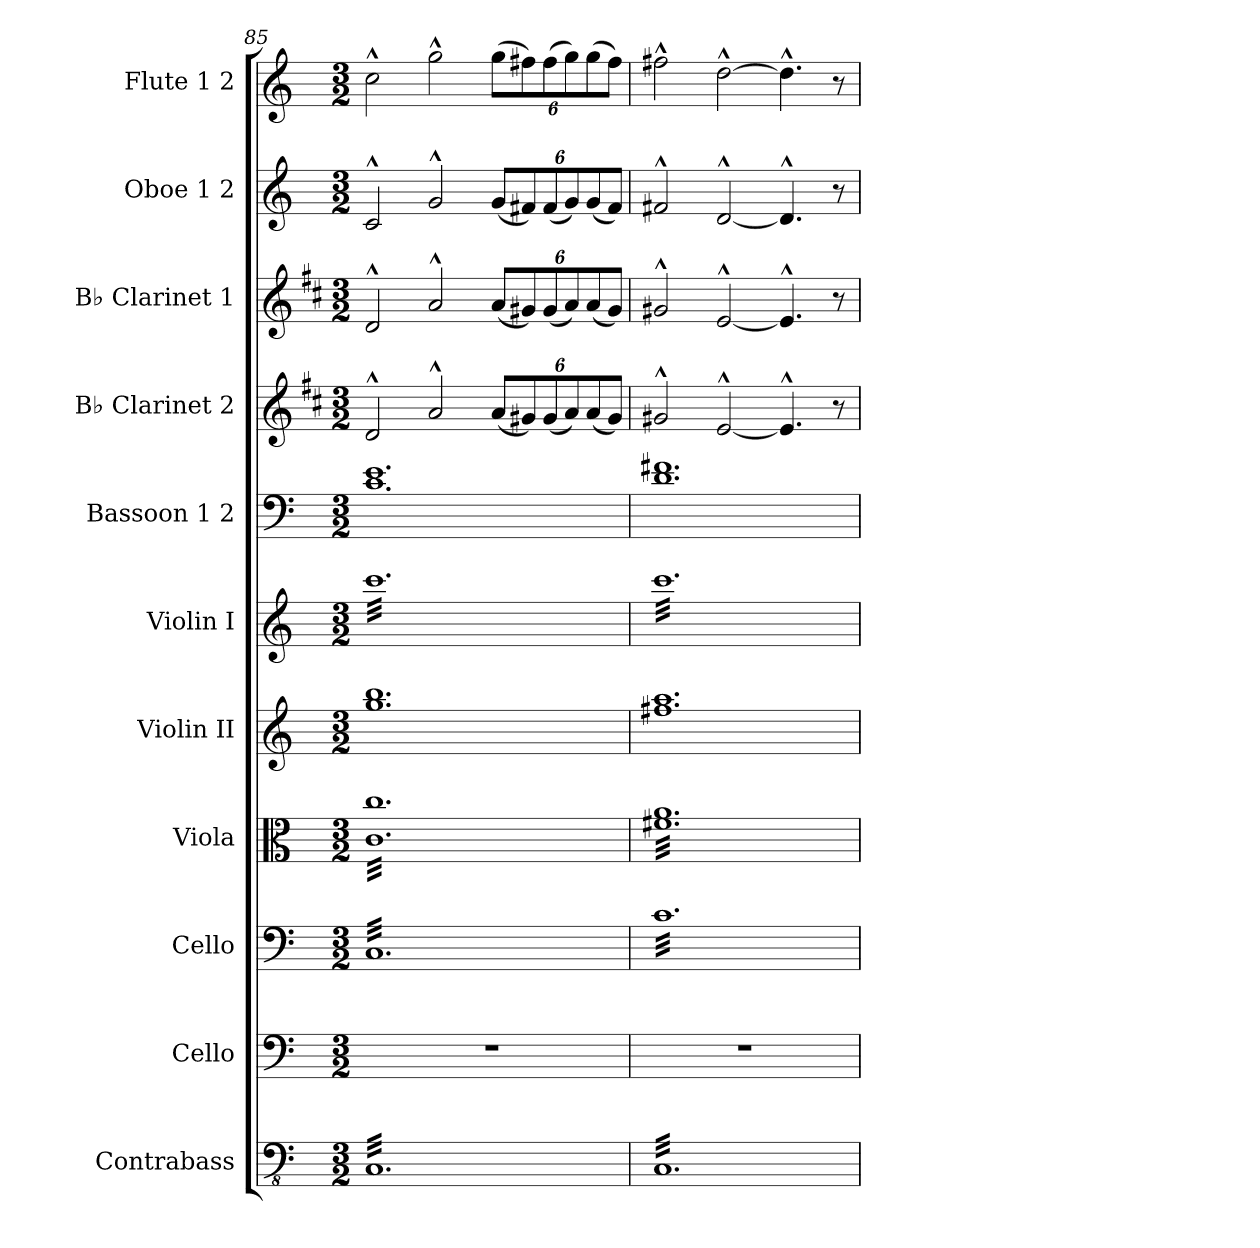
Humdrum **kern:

**kern	**kern	**kern	**kern	**kern	**kern	**kern	**kern	**kern	**kern	**kern
*part11	*part10	*part9	*part8	*part7	*part6	*part5	*part4	*part3	*part2	*part1
*staff11	*staff10	*staff9	*staff8	*staff7	*staff6	*staff5	*staff4	*staff3	*staff2	*staff1
*I"Contrabass	*I"Cello	*I"Cello	*I"Viola	*I"Violin II	*I"Violin I	*I"Bassoon 1               2	*I"B♭ Clarinet 2	*I"B♭ Clarinet 1	*I"Oboe 1           2	*I"Flute 1          2
*I'Cbs.	*I'Cl.	*I'Cl.	*I'Vla.	*I'Vln. 2	*I'Vln. I	*I'Bsn.	*I'Cl. 2	*I'Cl. 1	*I'Ob.	*I'Fl.
*clefFv4	*clefF4	*clefF4	*clefC3	*clefG2	*clefG2	*clefF4	*clefG2	*clefG2	*clefG2	*clefG2
*	*	*	*	*	*	*	*ITrd1c2	*ITrd1c2	*	*
*k[]	*k[]	*k[]	*k[]	*k[]	*k[]	*k[]	*k[]	*k[]	*k[]	*k[]
*M3/2	*M3/2	*M3/2	*M3/2	*M3/2	*M3/2	*M3/2	*M3/2	*M3/2	*M3/2	*M3/2
=85	=85	=85	=85	=85	=85	=85	=85	=85	=85	=85
*	*	*	*	*	*	*^	*	*	*	*
*tremolo	*	*	*	*	*	*	*	*	*	*	*
*	*	*tremolo	*	*	*	*	*	*	*	*	*
*	*	*	*tremolo	*	*	*	*	*	*	*	*
*	*	*	*	*	*tremolo	*	*	*	*	*	*
32CCLLL	1.r	32CLLL	32c 32ccLLL	1.gg 1.bb	32cccLLL	1.e	1.c	2c^^/	2c^^/	2c^^/	2cc^^\
32CC	.	32C	32c 32cc	.	32ccc	.	.	.	.	.	.
32CC	.	32C	32c 32cc	.	32ccc	.	.	.	.	.	.
32CC	.	32C	32c 32cc	.	32ccc	.	.	.	.	.	.
32CC	.	32C	32c 32cc	.	32ccc	.	.	.	.	.	.
32CC	.	32C	32c 32cc	.	32ccc	.	.	.	.	.	.
32CC	.	32C	32c 32cc	.	32ccc	.	.	.	.	.	.
32CC	.	32C	32c 32cc	.	32ccc	.	.	.	.	.	.
32CC	.	32C	32c 32cc	.	32ccc	.	.	.	.	.	.
32CC	.	32C	32c 32cc	.	32ccc	.	.	.	.	.	.
32CC	.	32C	32c 32cc	.	32ccc	.	.	.	.	.	.
32CC	.	32C	32c 32cc	.	32ccc	.	.	.	.	.	.
32CC	.	32C	32c 32cc	.	32ccc	.	.	.	.	.	.
32CC	.	32C	32c 32cc	.	32ccc	.	.	.	.	.	.
32CC	.	32C	32c 32cc	.	32ccc	.	.	.	.	.	.
32CC	.	32C	32c 32cc	.	32ccc	.	.	.	.	.	.
32CC	.	32C	32c 32cc	.	32ccc	.	.	2g^^/	2g^^/	2g^^/	2gg^^\
32CC	.	32C	32c 32cc	.	32ccc	.	.	.	.	.	.
32CC	.	32C	32c 32cc	.	32ccc	.	.	.	.	.	.
32CC	.	32C	32c 32cc	.	32ccc	.	.	.	.	.	.
32CC	.	32C	32c 32cc	.	32ccc	.	.	.	.	.	.
32CC	.	32C	32c 32cc	.	32ccc	.	.	.	.	.	.
32CC	.	32C	32c 32cc	.	32ccc	.	.	.	.	.	.
32CC	.	32C	32c 32cc	.	32ccc	.	.	.	.	.	.
32CC	.	32C	32c 32cc	.	32ccc	.	.	.	.	.	.
32CC	.	32C	32c 32cc	.	32ccc	.	.	.	.	.	.
32CC	.	32C	32c 32cc	.	32ccc	.	.	.	.	.	.
32CC	.	32C	32c 32cc	.	32ccc	.	.	.	.	.	.
32CC	.	32C	32c 32cc	.	32ccc	.	.	.	.	.	.
32CC	.	32C	32c 32cc	.	32ccc	.	.	.	.	.	.
32CC	.	32C	32c 32cc	.	32ccc	.	.	.	.	.	.
32CC	.	32C	32c 32cc	.	32ccc	.	.	.	.	.	.
*	*	*	*	*	*	*	*	*Xbrackettup	*Xbrackettup	*Xbrackettup	*Xbrackettup
32CC	.	32C	32c 32cc	.	32ccc	.	.	(12g/L	(12g/L	(12g/L	(12gg\L
32CC	.	32C	32c 32cc	.	32ccc	.	.	.	.	.	.
32CC	.	32C	32c 32cc	.	32ccc	.	.	.	.	.	.
.	.	.	.	.	.	.	.	12f#X/)	12f#X/)	12f#X/)	12ff#X\)
32CC	.	32C	32c 32cc	.	32ccc	.	.	.	.	.	.
32CC	.	32C	32c 32cc	.	32ccc	.	.	.	.	.	.
32CC	.	32C	32c 32cc	.	32ccc	.	.	.	.	.	.
.	.	.	.	.	.	.	.	(12f#/	(12f#/	(12f#/	(12ff#\
32CC	.	32C	32c 32cc	.	32ccc	.	.	.	.	.	.
32CC	.	32C	32c 32cc	.	32ccc	.	.	.	.	.	.
32CC	.	32C	32c 32cc	.	32ccc	.	.	12g/)	12g/)	12g/)	12gg\)
32CC	.	32C	32c 32cc	.	32ccc	.	.	.	.	.	.
32CC	.	32C	32c 32cc	.	32ccc	.	.	.	.	.	.
.	.	.	.	.	.	.	.	(12g/	(12g/	(12g/	(12gg\
32CC	.	32C	32c 32cc	.	32ccc	.	.	.	.	.	.
32CC	.	32C	32c 32cc	.	32ccc	.	.	.	.	.	.
32CC	.	32C	32c 32cc	.	32ccc	.	.	.	.	.	.
.	.	.	.	.	.	.	.	12f#/J)	12f#/J)	12f#/J)	12ff#\J)
32CC	.	32C	32c 32cc	.	32ccc	.	.	.	.	.	.
32CCJJJ	.	32CJJJ	32c 32ccJJJ	.	32cccJJJ	.	.	.	.	.	.
=86	=86	=86	=86	=86	=86	=86	=86	=86	=86	=86	=86
32CCLLL	1.r	32cLLL	32f#X 32aLLL	1.ff#X 1.aa	32cccLLL	1.f#X	1.d	2f#X^^/	2f#X^^/	2f#X^^/	2ff#X^^\
32CC	.	32c	32f#X 32a	.	32ccc	.	.	.	.	.	.
32CC	.	32c	32f#X 32a	.	32ccc	.	.	.	.	.	.
32CC	.	32c	32f#X 32a	.	32ccc	.	.	.	.	.	.
32CC	.	32c	32f#X 32a	.	32ccc	.	.	.	.	.	.
32CC	.	32c	32f#X 32a	.	32ccc	.	.	.	.	.	.
32CC	.	32c	32f#X 32a	.	32ccc	.	.	.	.	.	.
32CC	.	32c	32f#X 32a	.	32ccc	.	.	.	.	.	.
32CC	.	32c	32f#X 32a	.	32ccc	.	.	.	.	.	.
32CC	.	32c	32f#X 32a	.	32ccc	.	.	.	.	.	.
32CC	.	32c	32f#X 32a	.	32ccc	.	.	.	.	.	.
32CC	.	32c	32f#X 32a	.	32ccc	.	.	.	.	.	.
32CC	.	32c	32f#X 32a	.	32ccc	.	.	.	.	.	.
32CC	.	32c	32f#X 32a	.	32ccc	.	.	.	.	.	.
32CC	.	32c	32f#X 32a	.	32ccc	.	.	.	.	.	.
32CC	.	32c	32f#X 32a	.	32ccc	.	.	.	.	.	.
32CC	.	32c	32f#X 32a	.	32ccc	.	.	[2d^^/	[2d^^/	[2d^^/	[2dd^^\
32CC	.	32c	32f#X 32a	.	32ccc	.	.	.	.	.	.
32CC	.	32c	32f#X 32a	.	32ccc	.	.	.	.	.	.
32CC	.	32c	32f#X 32a	.	32ccc	.	.	.	.	.	.
32CC	.	32c	32f#X 32a	.	32ccc	.	.	.	.	.	.
32CC	.	32c	32f#X 32a	.	32ccc	.	.	.	.	.	.
32CC	.	32c	32f#X 32a	.	32ccc	.	.	.	.	.	.
32CC	.	32c	32f#X 32a	.	32ccc	.	.	.	.	.	.
32CC	.	32c	32f#X 32a	.	32ccc	.	.	.	.	.	.
32CC	.	32c	32f#X 32a	.	32ccc	.	.	.	.	.	.
32CC	.	32c	32f#X 32a	.	32ccc	.	.	.	.	.	.
32CC	.	32c	32f#X 32a	.	32ccc	.	.	.	.	.	.
32CC	.	32c	32f#X 32a	.	32ccc	.	.	.	.	.	.
32CC	.	32c	32f#X 32a	.	32ccc	.	.	.	.	.	.
32CC	.	32c	32f#X 32a	.	32ccc	.	.	.	.	.	.
32CC	.	32c	32f#X 32a	.	32ccc	.	.	.	.	.	.
32CC	.	32c	32f#X 32a	.	32ccc	.	.	4.d^^/]	4.d^^/]	4.d^^/]	4.dd^^\]
32CC	.	32c	32f#X 32a	.	32ccc	.	.	.	.	.	.
32CC	.	32c	32f#X 32a	.	32ccc	.	.	.	.	.	.
32CC	.	32c	32f#X 32a	.	32ccc	.	.	.	.	.	.
32CC	.	32c	32f#X 32a	.	32ccc	.	.	.	.	.	.
32CC	.	32c	32f#X 32a	.	32ccc	.	.	.	.	.	.
32CC	.	32c	32f#X 32a	.	32ccc	.	.	.	.	.	.
32CC	.	32c	32f#X 32a	.	32ccc	.	.	.	.	.	.
32CC	.	32c	32f#X 32a	.	32ccc	.	.	.	.	.	.
32CC	.	32c	32f#X 32a	.	32ccc	.	.	.	.	.	.
32CC	.	32c	32f#X 32a	.	32ccc	.	.	.	.	.	.
32CC	.	32c	32f#X 32a	.	32ccc	.	.	.	.	.	.
32CC	.	32c	32f#X 32a	.	32ccc	.	.	8r	8r	8r	8r
32CC	.	32c	32f#X 32a	.	32ccc	.	.	.	.	.	.
32CC	.	32c	32f#X 32a	.	32ccc	.	.	.	.	.	.
32CCJJJ	.	32cJJJ	32f#X 32aJJJ	.	32cccJJJ	.	.	.	.	.	.
*	*	*	*	*	*Xtremolo	*	*	*	*	*	*
*	*	*	*Xtremolo	*	*	*	*	*	*	*	*
*	*	*Xtremolo	*	*	*	*	*	*	*	*	*
*Xtremolo	*	*	*	*	*	*	*	*	*	*	*
*	*	*	*	*	*	*v	*v	*	*	*	*
=	=	=	=	=	=	=	=	=	=	=
*-	*-	*-	*-	*-	*-	*-	*-	*-	*-	*-
